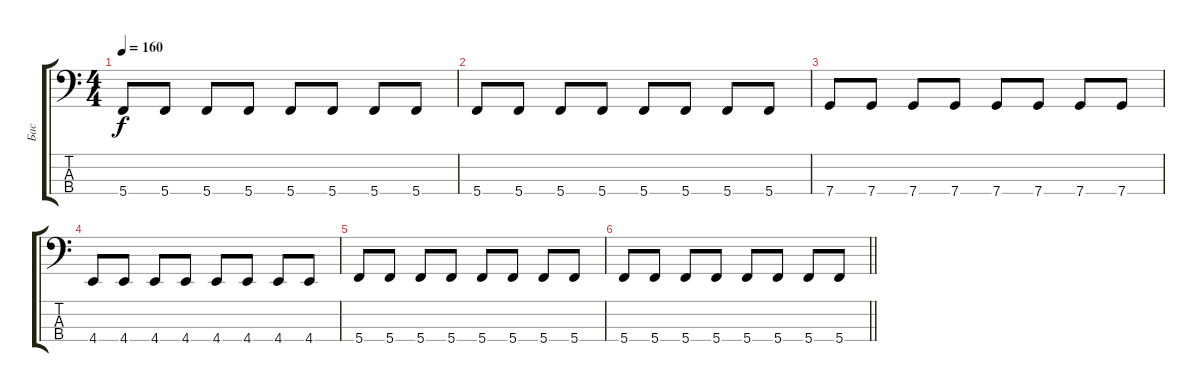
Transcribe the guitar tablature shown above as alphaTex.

\track ("Бас" "Бас") {instrument electricbassfinger}
\staff {score tabs}
\tuning (F2 C2 G1 C1) {hide}
\ts (4 4)
\tempo 160
\clef f4
\ks c
5.4.8{dy f} 5.4.8 5.4.8 5.4.8 5.4.8 5.4.8 5.4.8 5.4.8 |
5.4.8 5.4.8 5.4.8 5.4.8 5.4.8 5.4.8 5.4.8 5.4.8 |
7.4.8 7.4.8 7.4.8 7.4.8 7.4.8 7.4.8 7.4.8 7.4.8 |
4.4.8 4.4.8 4.4.8 4.4.8 4.4.8 4.4.8 4.4.8 4.4.8 |
5.4.8 5.4.8 5.4.8 5.4.8 5.4.8 5.4.8 5.4.8 5.4.8 |
\barLineRight lightlight
5.4.8 5.4.8 5.4.8 5.4.8 5.4.8 5.4.8 5.4.8 5.4.8
